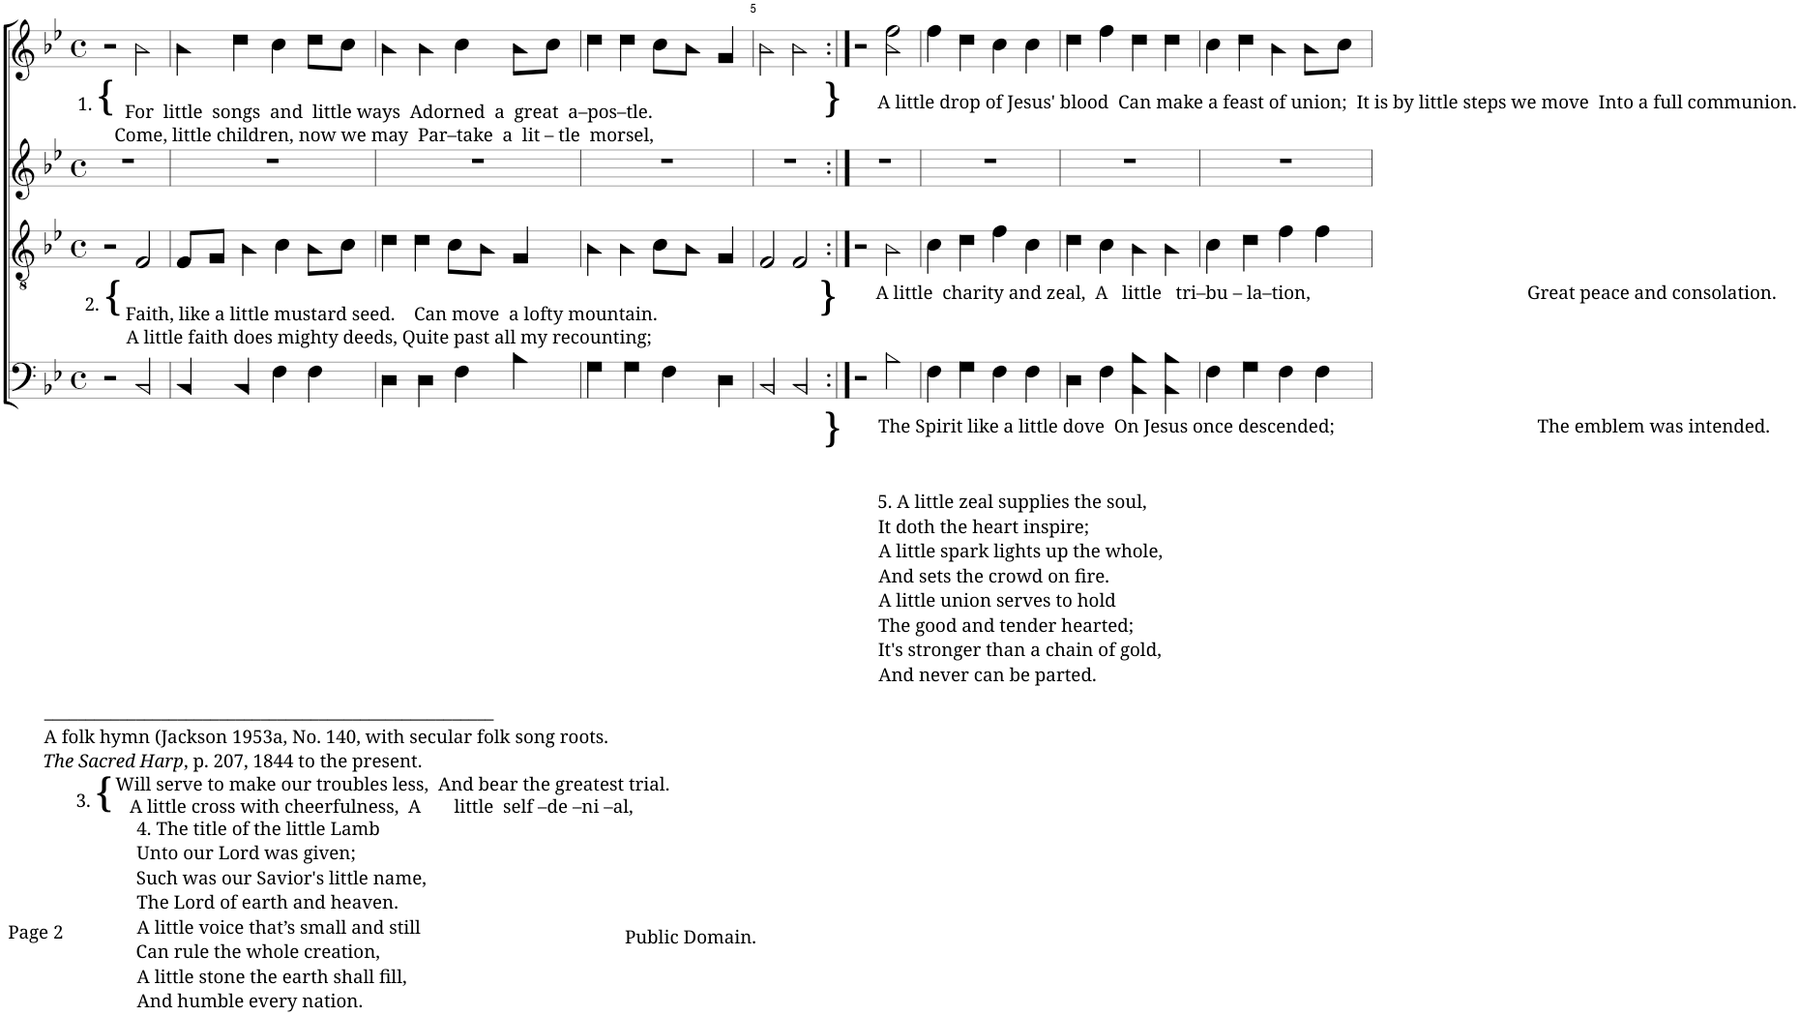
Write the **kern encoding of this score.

**kern	**kern	**kern
*part3	*part2	*part1
*staff3	*staff2	*staff1
*I"Bass	*I"Tenor	*I"Voice
*I'B.	*I'T.	*
*clefF4	*clefGv2	*clefG2
*k[b-e-]	*k[b-e-]	*k[b-e-]
*M4/4	*M4/4	*M4/4
*met(c)	*met(c)	*met(c)
=1	=1	=1
2r	2r	2r
!	!	!LO:TX:b:t=For  little  songs  and  little ways  Adorned  a  great  a–pos–tle.
!	!	!LO:TX:b:t=1.
!	!	!LO:TX:b:t={
!	!	!LO:TX:b:t=Come, little children, now we may  Par–take  a  lit – tle  morsel,
!	!LO:TX:b:t=Faith, like a little mustard seed.    Can move  a lofty mountain.	!
!	!LO:TX:b:t=2.	!
!	!LO:TX:b:t={	!
!	!LO:TX:b:t=A little faith does mighty deeds, Quite past all my recounting;	!
!LO:TX:b:t=______________________________________________________	!	!
!LO:TX:b:t=A folk hymn (Jackson 1953a, No. 140, with secular folk song roots.	!	!
!LO:TX:b:i:t=The Sacred Harp	!	!
!LO:TX:b:t=, p. 207, 1844 to the present.	!	!
!LO:TX:b:t=3.	!	!
!LO:TX:b:t={	!	!
!LO:TX:b:t=Will serve to make our troubles less,  And bear the greatest trial.	!	!
!LO:TX:b:t=A little cross with cheerfulness,  A       little  self –de –ni –al,	!	!
!LO:TX:b:t=4. The title of the little Lamb	!	!
!LO:TX:b:t=Unto our Lord was given;	!	!
!LO:TX:b:t=Such was our Savior's little name,	!	!
!LO:TX:b:t=The Lord of earth and heaven.	!	!
!LO:TX:b:t=A little voice that’s small and still	!	!
!LO:TX:b:t=Can rule the whole creation,	!	!
!LO:TX:b:t=A little stone the earth shall fill,	!	!
!LO:TX:b:t=And humble every nation.	!	!
2BB-!/	2F!/	2b-!\
=2	=2	=2
4BB-!/	8F!/L	4b-!\
.	8G!/J	.
4BB-!/	4B-!\	4dd!\
4F!\	4c!\	4cc!\
4F!\	8B-!\L	8dd!\L
.	8c!\J	8cc!\J
=3	=3	=3
4D!\	4d!\	4b-!\
4D!\	4d!\	4b-!\
4F!\	8c!\L	4cc!\
.	8B-!\J	.
4B-!\	4G!/	8b-!\L
.	.	8cc!\J
=4	=4	=4
4G!\	4B-!\	4dd!\
4G!\	4B-!\	4dd!\
4F!\	8c!\L	8cc!\L
.	8B-!\J	8b-!\J
4D!\	4G!/	4g!/
=5	=5	=5
2BB-!/	2F!/	2b-!\
!	!	!LO:TX:b:t=}
!	!LO:TX:b:t=}	!
!LO:TX:b:t=}	!	!
2BB-!/	2F!/	2b-!\
=6:|!	=6:|!	=6:|!
2r	2r	2r
!	!	!LO:TX:b:t=A little drop of Jesus' blood  Can make a feast of union;  It is by little steps we move  Into a full communion.
!	!LO:TX:b:t=A little  charity and zeal,  A   little   tri–bu – la–tion,                                              Great peace and consolation.	!
!LO:TX:b:t=The Spirit like a little dove  On Jesus once descended;                                           The emblem was intended.	!	!
!LO:TX:b:t=5. A little zeal supplies the soul,	!	!
!LO:TX:b:t=It doth the heart inspire;	!	!
!LO:TX:b:t=A little spark lights up the whole,	!	!
!LO:TX:b:t=And sets the crowd on fire.	!	!
!LO:TX:b:t=A little union serves to hold	!	!
!LO:TX:b:t=The good and tender hearted;	!	!
!LO:TX:b:t=It's stronger than a chain of gold,	!	!
!LO:TX:b:t=And never can be parted.	!	!
2B-!\	2B-!\	2b-!\ 2ff!\
=7	=7	=7
4F!\	4c!\	4ff!\
4G!\	4d!\	4dd!\
4F!\	4f!\	4cc!\
4F!\	4c!\	4cc!\
=8	=8	=8
4D!\	4d!\	4dd!\
4F!\	4c!\	4ff!\
4BB-!\ 4B-!\	4B-!\	4dd!\
4BB-!\ 4B-!\	4B-!\	4dd!\
=9	=9	=9
4F!\	4c!\	4cc!\
4G!\	4d!\	4dd!\
4F!\	4f!\	4b-!\
4F!\	4f!\	8b-!\L
.	.	8cc!\J
=	=	=
*-	*-	*-
